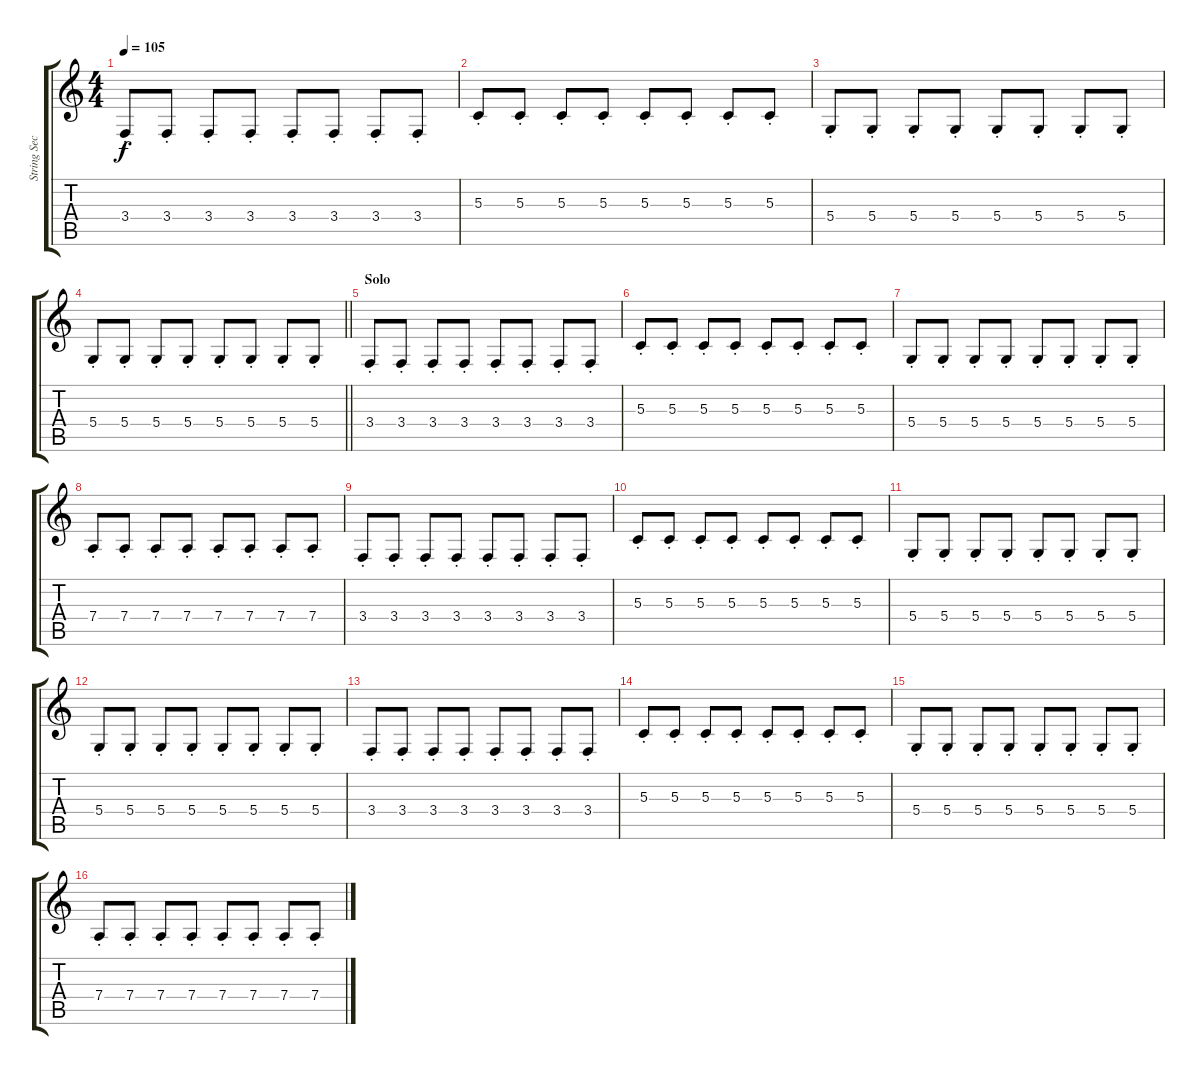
\track ("String Section" "String Sec") {instrument violin}
\staff {score tabs}
\tuning (E4 B3 G3 D3 A2 E2) {hide}
\ts (4 4)
\tempo 105
\clef g2
\ks c
3.4{st}.8{dy f} 3.4{st}.8 3.4{st}.8 3.4{st}.8 3.4{st}.8 3.4{st}.8 3.4{st}.8 3.4{st}.8 |
5.3{st}.8 5.3{st}.8 5.3{st}.8 5.3{st}.8 5.3{st}.8 5.3{st}.8 5.3{st}.8 5.3{st}.8 |
5.4{st}.8 5.4{st}.8 5.4{st}.8 5.4{st}.8 5.4{st}.8 5.4{st}.8 5.4{st}.8 5.4{st}.8 |
\barLineRight lightlight
5.4{st}.8 5.4{st}.8 5.4{st}.8 5.4{st}.8 5.4{st}.8 5.4{st}.8 5.4{st}.8 5.4{st}.8 |
\section ("" "Solo")
3.4{st}.8 3.4{st}.8 3.4{st}.8 3.4{st}.8 3.4{st}.8 3.4{st}.8 3.4{st}.8 3.4{st}.8 |
5.3{st}.8 5.3{st}.8 5.3{st}.8 5.3{st}.8 5.3{st}.8 5.3{st}.8 5.3{st}.8 5.3{st}.8 |
5.4{st}.8 5.4{st}.8 5.4{st}.8 5.4{st}.8 5.4{st}.8 5.4{st}.8 5.4{st}.8 5.4{st}.8 |
7.4{st}.8 7.4{st}.8 7.4{st}.8 7.4{st}.8 7.4{st}.8 7.4{st}.8 7.4{st}.8 7.4{st}.8 |
3.4{st}.8 3.4{st}.8 3.4{st}.8 3.4{st}.8 3.4{st}.8 3.4{st}.8 3.4{st}.8 3.4{st}.8 |
5.3{st}.8 5.3{st}.8 5.3{st}.8 5.3{st}.8 5.3{st}.8 5.3{st}.8 5.3{st}.8 5.3{st}.8 |
5.4{st}.8 5.4{st}.8 5.4{st}.8 5.4{st}.8 5.4{st}.8 5.4{st}.8 5.4{st}.8 5.4{st}.8 |
5.4{st}.8 5.4{st}.8 5.4{st}.8 5.4{st}.8 5.4{st}.8 5.4{st}.8 5.4{st}.8 5.4{st}.8 |
3.4{st}.8 3.4{st}.8 3.4{st}.8 3.4{st}.8 3.4{st}.8 3.4{st}.8 3.4{st}.8 3.4{st}.8 |
5.3{st}.8 5.3{st}.8 5.3{st}.8 5.3{st}.8 5.3{st}.8 5.3{st}.8 5.3{st}.8 5.3{st}.8 |
5.4{st}.8 5.4{st}.8 5.4{st}.8 5.4{st}.8 5.4{st}.8 5.4{st}.8 5.4{st}.8 5.4{st}.8 |
7.4{st}.8 7.4{st}.8 7.4{st}.8 7.4{st}.8 7.4{st}.8 7.4{st}.8 7.4{st}.8 7.4{st}.8
